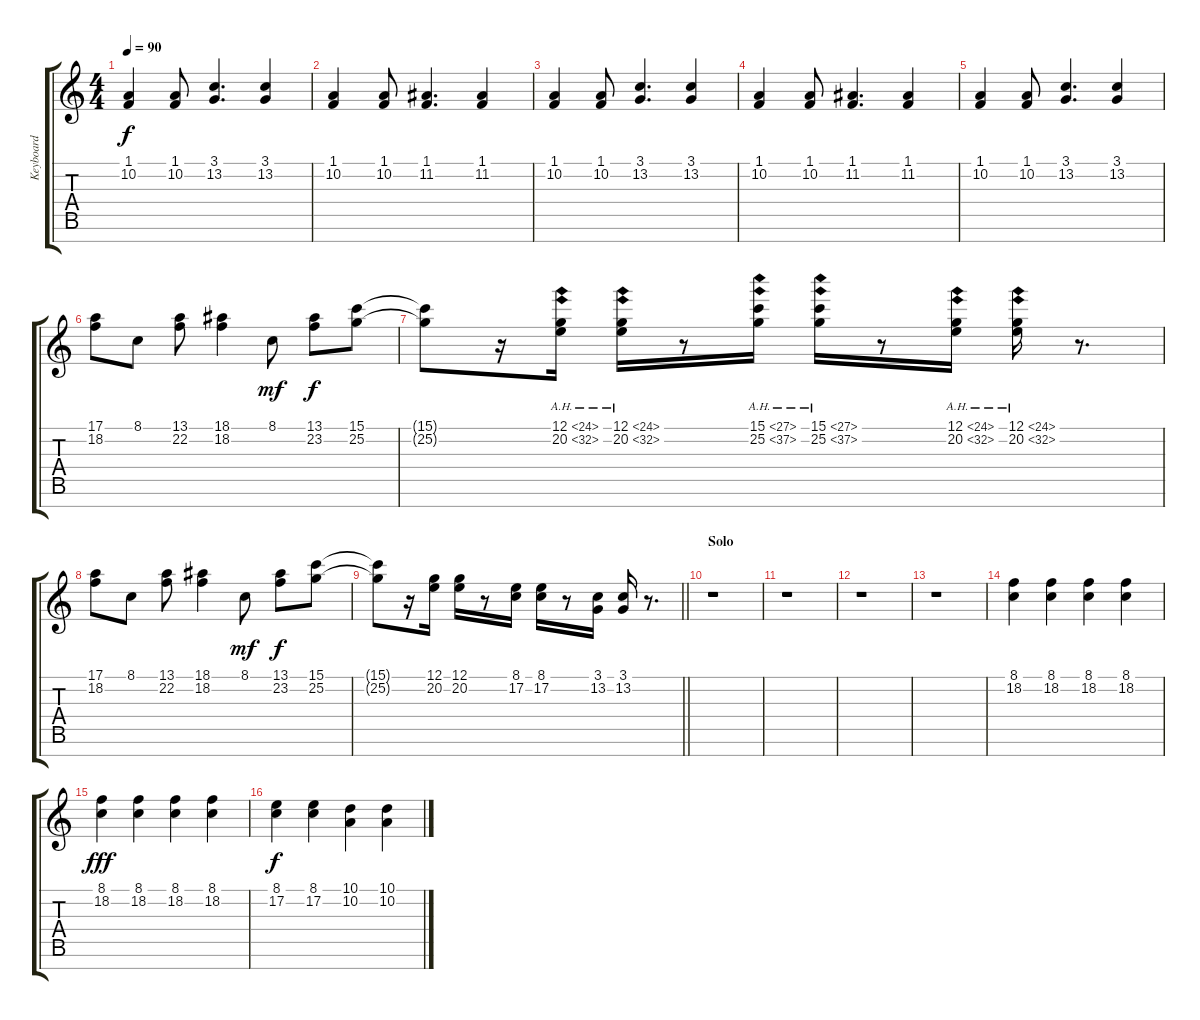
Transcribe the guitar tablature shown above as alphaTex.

\track ("Keyboard" "Keyboard") {instrument acousticgrandpiano}
\staff {score tabs}
\tuning (E4 B3 G3 D3 A2 E2 B1) {hide}
\ts (4 4)
\tempo 90
\clef g2
\ks c
(1.1 10.2).4{dy f} (1.1 10.2).8 (3.1 13.2).4{d} (3.1 13.2).4 |
(1.1 10.2).4 (1.1 10.2).8 (1.1 11.2).4{d} (1.1 11.2).4 |
(1.1 10.2).4 (1.1 10.2).8 (3.1 13.2).4{d} (3.1 13.2).4 |
(1.1 10.2).4 (1.1 10.2).8 (1.1 11.2).4{d} (1.1 11.2).4 |
(1.1 10.2).4 (1.1 10.2).8 (3.1 13.2).4{d} (3.1 13.2).4 |
(17.1 18.2).8 8.1.8 (13.1 22.2).8 (18.1 18.2).4 8.1.8{dy mf} (13.1 23.2).8{dy f} (15.1 25.2).8 |
(15.1{t} 25.2{t}).8 r.16 (12.1{ah 12} 20.2{ah 12}).16 (12.1{ah 12} 20.2{ah 12}).16 r.8 (15.1{ah 12} 25.2{ah 12}).16 (15.1{ah 12} 25.2{ah 12}).16 r.8 (12.1{ah 12} 20.2{ah 12}).16 (12.1{ah 12} 20.2{ah 12}).16 r.8{d} |
(17.1 18.2).8 8.1.8 (13.1 22.2).8 (18.1 18.2).4 8.1.8{dy mf} (13.1 23.2).8{dy f} (15.1 25.2).8 |
\barLineRight lightlight
(15.1{t} 25.2{t}).8 r.16 (12.1 20.2).16 (12.1 20.2).16 r.8 (8.1 17.2).16 (8.1 17.2).16 r.8 (3.1 13.2).16 (3.1 13.2).16 r.8{d} |
\section ("" "Solo")
r.1 |
r.1 |
r.1 |
r.1 |
(8.1 18.2).4 (8.1 18.2).4 (8.1 18.2).4 (8.1 18.2).4 |
(8.1 18.2).4{dy fff} (8.1 18.2).4 (8.1 18.2).4 (8.1 18.2).4 |
(8.1 17.2).4{dy f} (8.1 17.2).4 (10.1 10.2).4 (10.1 10.2).4
